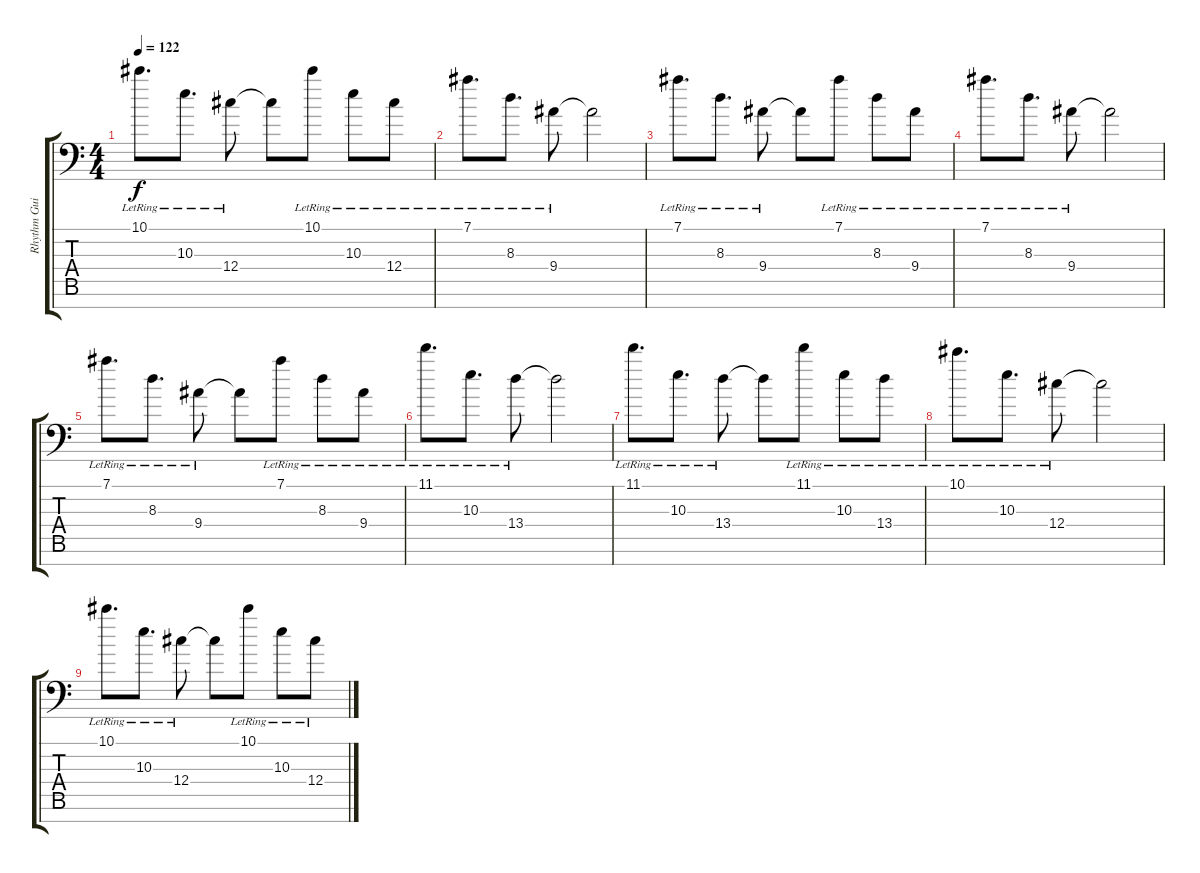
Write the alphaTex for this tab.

\track ("Rhythm Guitar 2" "Rhythm Gui") {instrument distortionguitar}
\staff {score tabs}
\tuning (Eb4 Bb3 Gb3 Db3 Ab2 Eb2 Bb1) {hide}
\ts (4 4)
\tempo 122
\clef f4
\ks c
10.1{lr}.8{d dy f} 10.3{lr}.8{d} 12.4{lr}.8 12.4{t}.8 10.1{lr}.8 10.3{lr}.8 12.4{lr}.8 |
7.1{lr}.8{d} 8.3{lr}.8{d} 9.4{lr}.8 9.4{t}.2 |
7.1{lr}.8{d} 8.3{lr}.8{d} 9.4{lr}.8 9.4{t}.8 7.1{lr}.8 8.3{lr}.8 9.4{lr}.8 |
7.1{lr}.8{d} 8.3{lr}.8{d} 9.4{lr}.8 9.4{t}.2 |
7.1{lr}.8{d} 8.3{lr}.8{d} 9.4{lr}.8 9.4{t}.8 7.1{lr}.8 8.3{lr}.8 9.4{lr}.8 |
11.1{lr}.8{d} 10.3{lr}.8{d} 13.4{lr}.8 13.4{t}.2 |
11.1{lr}.8{d} 10.3{lr}.8{d} 13.4{lr}.8 13.4{t}.8 11.1{lr}.8 10.3{lr}.8 13.4{lr}.8 |
10.1{lr}.8{d} 10.3{lr}.8{d} 12.4{lr}.8 12.4{t}.2 |
10.1{lr}.8{d} 10.3{lr}.8{d} 12.4{lr}.8 12.4{t}.8 10.1{lr}.8 10.3{lr}.8 12.4{lr}.8
